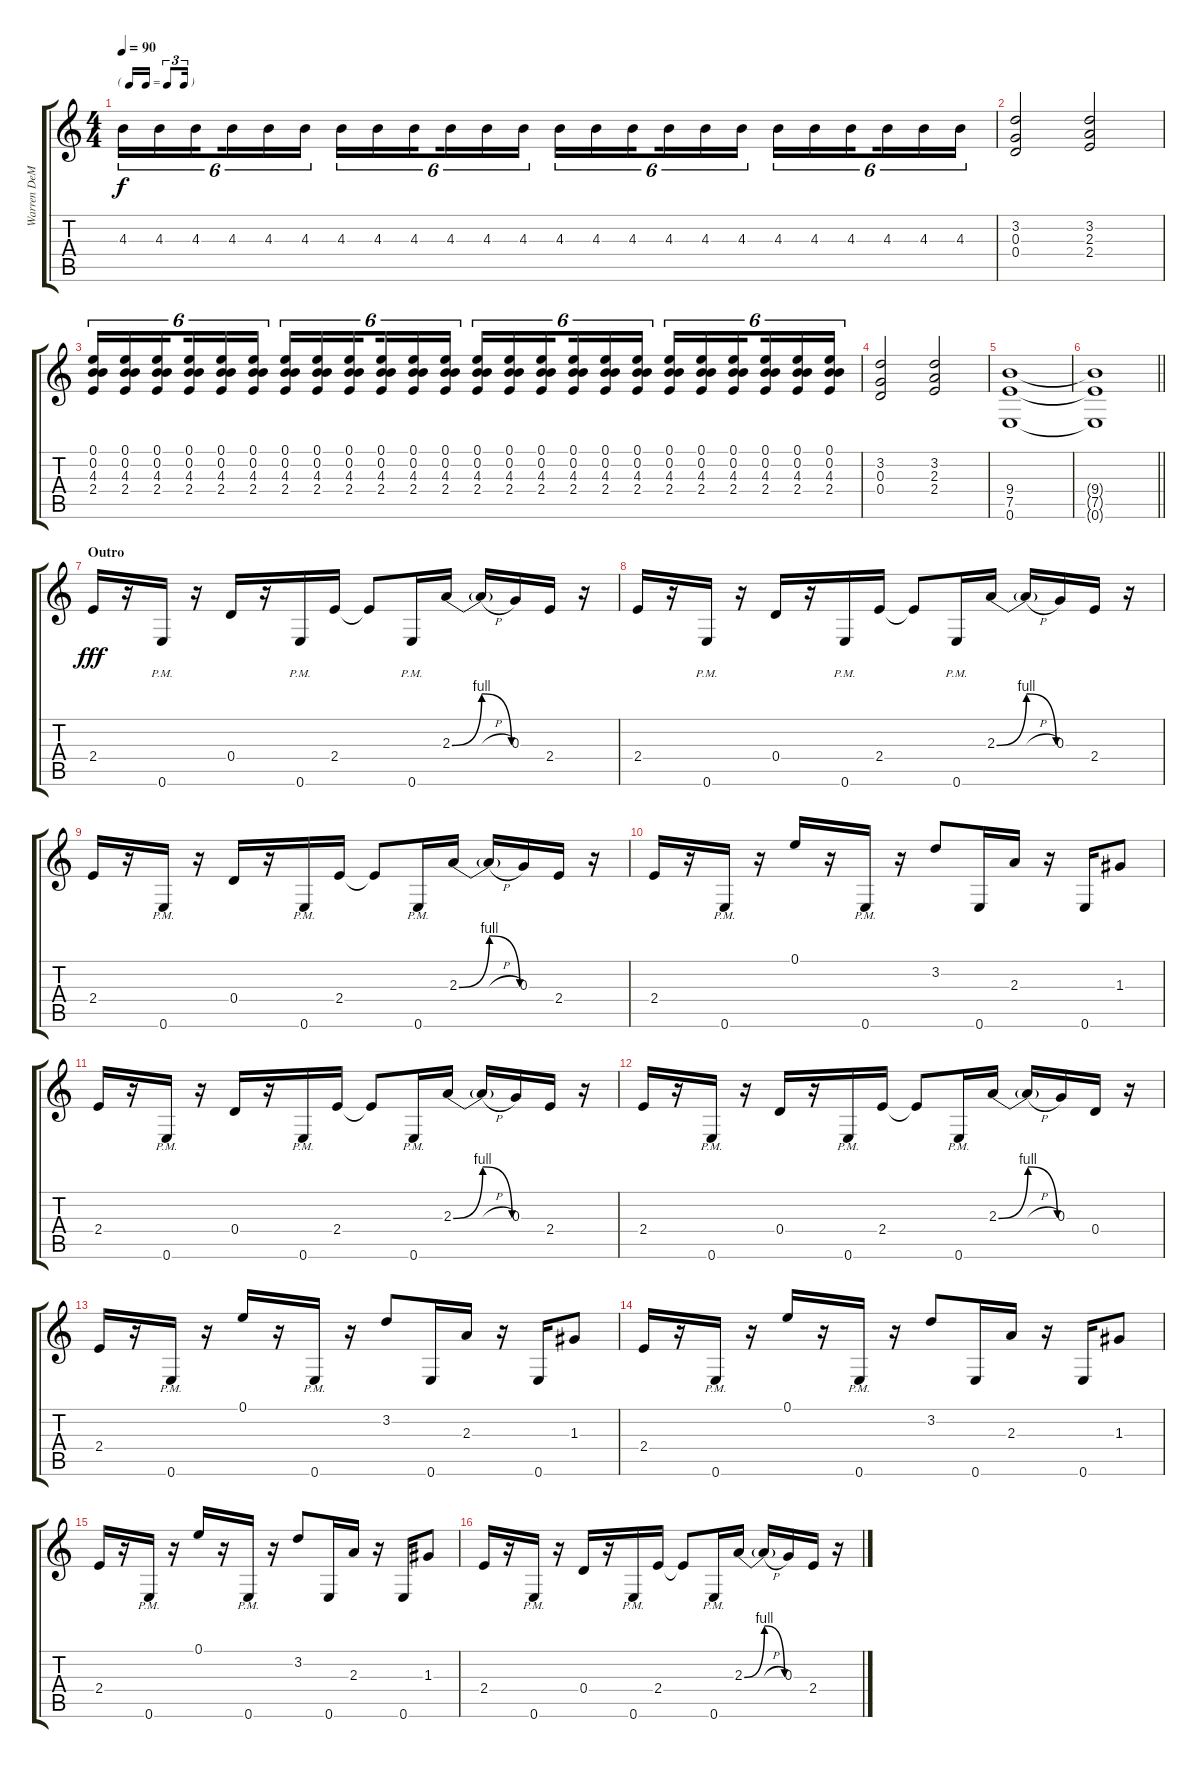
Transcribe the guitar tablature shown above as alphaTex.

\track ("Warren DeMartini - Rhytm Guitar" "Warren DeM") {instrument distortionguitar}
\staff {score tabs}
\tuning (E4 B3 G3 D3 A2 E2) {hide}
\ts (4 4)
\tf triplet16th
\tempo 90
\clef g2
\ks c
4.3.16{tu (6 4) dy f} 4.3.16{tu (6 4)} 4.3.16{tu (6 4) beam splitsecondary} 4.3.16{tu (6 4)} 4.3.16{tu (6 4)} 4.3.16{tu (6 4)} 4.3.16{tu (6 4)} 4.3.16{tu (6 4)} 4.3.16{tu (6 4) beam splitsecondary} 4.3.16{tu (6 4)} 4.3.16{tu (6 4)} 4.3.16{tu (6 4)} 4.3.16{tu (6 4)} 4.3.16{tu (6 4)} 4.3.16{tu (6 4) beam splitsecondary} 4.3.16{tu (6 4)} 4.3.16{tu (6 4)} 4.3.16{tu (6 4)} 4.3.16{tu (6 4)} 4.3.16{tu (6 4)} 4.3.16{tu (6 4) beam splitsecondary} 4.3.16{tu (6 4)} 4.3.16{tu (6 4)} 4.3.16{tu (6 4)} |
(3.2 0.3 0.4).2 (3.2 2.3 2.4).2 |
(0.1 0.2 4.3 2.4).16{tu (6 4)} (0.1 0.2 4.3 2.4).16{tu (6 4)} (0.1 0.2 4.3 2.4).16{tu (6 4) beam splitsecondary} (0.1 0.2 4.3 2.4).16{tu (6 4)} (0.1 0.2 4.3 2.4).16{tu (6 4)} (0.1 0.2 4.3 2.4).16{tu (6 4)} (0.1 0.2 4.3 2.4).16{tu (6 4)} (0.1 0.2 4.3 2.4).16{tu (6 4)} (0.1 0.2 4.3 2.4).16{tu (6 4) beam splitsecondary} (0.1 0.2 4.3 2.4).16{tu (6 4)} (0.1 0.2 4.3 2.4).16{tu (6 4)} (0.1 0.2 4.3 2.4).16{tu (6 4)} (0.1 0.2 4.3 2.4).16{tu (6 4)} (0.1 0.2 4.3 2.4).16{tu (6 4)} (0.1 0.2 4.3 2.4).16{tu (6 4) beam splitsecondary} (0.1 0.2 4.3 2.4).16{tu (6 4)} (0.1 0.2 4.3 2.4).16{tu (6 4)} (0.1 0.2 4.3 2.4).16{tu (6 4)} (0.1 0.2 4.3 2.4).16{tu (6 4)} (0.1 0.2 4.3 2.4).16{tu (6 4)} (0.1 0.2 4.3 2.4).16{tu (6 4) beam splitsecondary} (0.1 0.2 4.3 2.4).16{tu (6 4)} (0.1 0.2 4.3 2.4).16{tu (6 4)} (0.1 0.2 4.3 2.4).16{tu (6 4)} |
(3.2 0.3 0.4).2 (3.2 2.3 2.4).2 |
(9.4 7.5 0.6).1 |
\barLineRight lightlight
(9.4{t} 7.5{t} 0.6{t}).1 |
\section ("" "Outro")
2.4.16{dy fff} r.16 0.6{pm}.16 r.16 0.4.16 r.16 0.6{pm}.16 2.4.16 2.4{t}.8 0.6{pm}.16 2.3{be (bendrelease 0 0 30 4 30 4 60 0)}.16 2.3{h t}.16 0.3.16 2.4.16 r.16 |
2.4.16 r.16 0.6{pm}.16 r.16 0.4.16 r.16 0.6{pm}.16 2.4.16 2.4{t}.8 0.6{pm}.16 2.3{be (bendrelease 0 0 30 4 30 4 60 0)}.16 2.3{h t}.16 0.3.16 2.4.16 r.16 |
2.4.16 r.16 0.6{pm}.16 r.16 0.4.16 r.16 0.6{pm}.16 2.4.16 2.4{t}.8 0.6{pm}.16 2.3{be (bendrelease 0 0 30 4 30 4 60 0)}.16 2.3{h t}.16 0.3.16 2.4.16 r.16 |
2.4.16 r.16 0.6{pm}.16 r.16 0.1.16 r.16 0.6{pm}.16 r.16 3.2.8 0.6.16 2.3.16 r.16 0.6.16 1.3.8 |
2.4.16 r.16 0.6{pm}.16 r.16 0.4.16 r.16 0.6{pm}.16 2.4.16 2.4{t}.8 0.6{pm}.16 2.3{be (bendrelease 0 0 30 4 30 4 60 0)}.16 2.3{h t}.16 0.3.16 2.4.16 r.16 |
2.4.16 r.16 0.6{pm}.16 r.16 0.4.16 r.16 0.6{pm}.16 2.4.16 2.4{t}.8 0.6{pm}.16 2.3{be (bendrelease 0 0 30 4 30 4 60 0)}.16 2.3{h t}.16 0.3.16 0.4.16 r.16 |
2.4.16 r.16 0.6{pm}.16 r.16 0.1.16 r.16 0.6{pm}.16 r.16 3.2.8 0.6.16 2.3.16 r.16 0.6.16 1.3.8 |
2.4.16 r.16 0.6{pm}.16 r.16 0.1.16 r.16 0.6{pm}.16 r.16 3.2.8 0.6.16 2.3.16 r.16 0.6.16 1.3.8 |
2.4.16 r.16 0.6{pm}.16 r.16 0.1.16 r.16 0.6{pm}.16 r.16 3.2.8 0.6.16 2.3.16 r.16 0.6.16 1.3.8 |
2.4.16 r.16 0.6{pm}.16 r.16 0.4.16 r.16 0.6{pm}.16 2.4.16 2.4{t}.8 0.6{pm}.16 2.3{be (bendrelease 0 0 30 4 30 4 60 0)}.16 2.3{h t}.16 0.3.16 2.4.16 r.16
